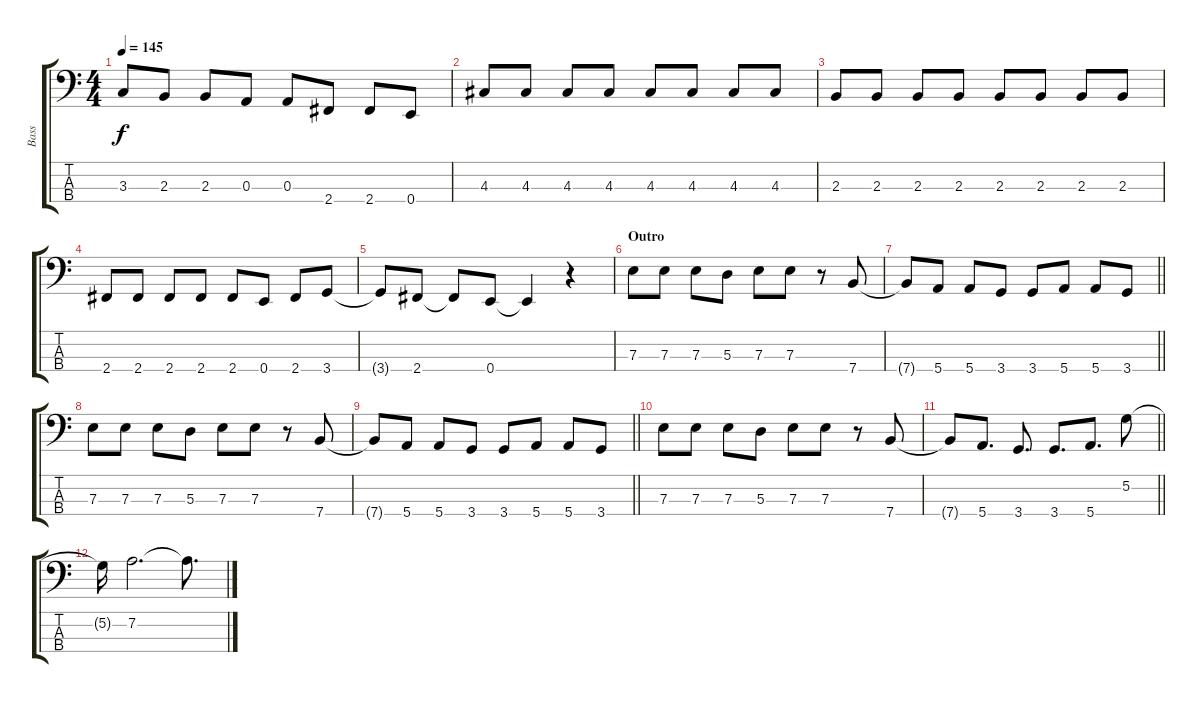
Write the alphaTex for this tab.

\track ("Bass" "Bass") {instrument electricbassfinger}
\staff {score tabs}
\tuning (G2 D2 A1 E1) {hide}
\ts (4 4)
\tempo 145
\clef f4
\ks c
3.3.8{dy f} 2.3.8 2.3.8 0.3.8 0.3.8 2.4.8 2.4.8 0.4.8 |
4.3.8 4.3.8 4.3.8 4.3.8 4.3.8 4.3.8 4.3.8 4.3.8 |
2.3.8 2.3.8 2.3.8 2.3.8 2.3.8 2.3.8 2.3.8 2.3.8 |
2.4.8 2.4.8 2.4.8 2.4.8 2.4.8 0.4.8 2.4.8 3.4.8 |
3.4{t}.8 2.4.8 2.4{t}.8 0.4.8 0.4{t}.4 r.4 |
\section ("" "Outro")
7.3.8 7.3.8 7.3.8 5.3.8 7.3.8 7.3.8 r.8 7.4.8 |
\barLineRight lightlight
7.4{t}.8 5.4.8 5.4.8 3.4.8 3.4.8 5.4.8 5.4.8 3.4.8 |
7.3.8 7.3.8 7.3.8 5.3.8 7.3.8 7.3.8 r.8 7.4.8 |
\barLineRight lightlight
7.4{t}.8 5.4.8 5.4.8 3.4.8 3.4.8 5.4.8 5.4.8 3.4.8 |
7.3.8 7.3.8 7.3.8 5.3.8 7.3.8 7.3.8 r.8 7.4.8 |
\barLineRight lightlight
7.4{t}.8 5.4.8{d} 3.4.8{d} 3.4.8{d} 5.4.8{d} 5.2.8 |
5.2{t}.16 7.2.2{d} 7.2{t}.8{d}
